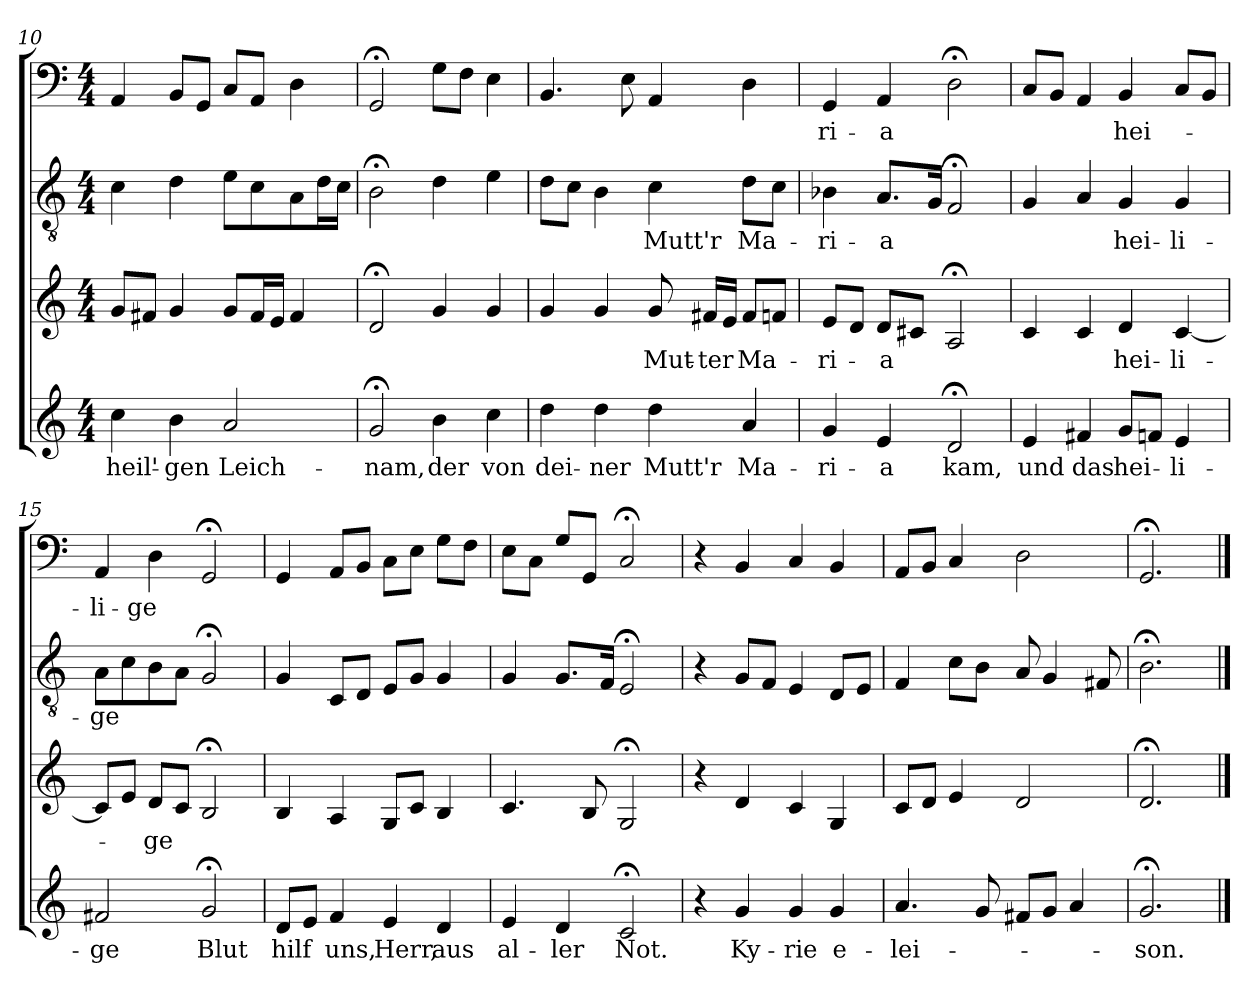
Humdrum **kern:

**kern	**text	**kern	**text	**kern	**text	**kern	**text
*part4	*part4	*part3	*part3	*part2	*part2	*part1	*part1
*staff4	*staff4	*staff3	*staff3	*staff2	*staff2	*staff1	*staff1
*clefG2	*	*clefG2	*	*clefGv2	*	*clefF4	*
*k[]	*	*k[]	*	*k[]	*	*k[]	*
*C:	*	*C:	*	*C:	*	*C:	*
*M4/4	*	*M4/4	*	*M4/4	*	*M4/4	*
=10	=10	=10	=10	=10	=10	=10	=10
4cc	heil'-	8gL	.	4c	.	4AA	.
.	.	8f#XJ	.	.	.	.	.
4b	-gen	4g	.	4d	.	8BBL	.
.	.	.	.	.	.	8GGJ	.
2a	Leich-	8gL	.	8eL	.	8CL	.
.	.	16f#L	.	8c	.	8AAJ	.
.	.	16eJJ	.	.	.	.	.
.	.	4f#	.	8A	.	4D	.
.	.	.	.	16dL	.	.	.
.	.	.	.	16cJJ	.	.	.
=11	=11	=11	=11	=11	=11	=11	=11
2g;<	-nam,	2d;<	.	2B;<	.	2GG;<	.
4b	der	4g	.	4d	.	8GL	.
.	.	.	.	.	.	8FJ	.
4cc	von	4g	.	4e	.	4E	.
=12	=12	=12	=12	=12	=12	=12	=12
4dd	dei-	4g	.	8dL	.	4.BB	.
.	.	.	.	8cJ	.	.	.
4dd	-ner	4g	.	4B	.	.	.
.	.	.	.	.	.	8E	.
4dd	Mutt'r	8g	Mut-	4c	Mutt'r	4AA	.
.	.	16f#XLL	-ter	.	.	.	.
.	.	16eJJ	.	.	.	.	.
4a	Ma-	8f#L	Ma-	8dL	Ma-	4D	.
.	.	8fnJ	.	8cJ	.	.	.
=13	=13	=13	=13	=13	=13	=13	=13
4g	-ri-	8eL	-ri-	4B-X	-ri-	4GG	ri-
.	.	8dJ	.	.	.	.	.
4e	-a	8dL	-a	8.AL	-a	4AA	-a
.	.	8c#XJ	.	.	.	.	.
.	.	.	.	16GJk	.	.	.
2d;<	kam,	2A;<	.	2F;<	.	2D;<	.
=14	=14	=14	=14	=14	=14	=14	=14
4e	und	4c	.	4G	.	8CL	.
.	.	.	.	.	.	8BBJ	.
4f#X	das	4c	.	4A	.	4AA	.
8gL	hei-	4d	hei-	4G	hei-	4BB	hei-
8fnJ	.	.	.	.	.	.	.
4e	-li-	[4c	-li-	4G	-li-	8CL	.
.	.	.	.	.	.	8BBJ	.
=15	=15	=15	=15	=15	=15	=15	=15
2f#X	-ge	8cL]	.	8AL	-ge	4AA	-li-
.	.	8eJ	.	8c	.	.	.
.	.	8dL	-ge	8B	.	4D	-ge
.	.	8cJ	.	8AJ	.	.	.
2g;<	Blut	2B;<	.	2G;<	.	2GG;<	.
=16	=16	=16	=16	=16	=16	=16	=16
8dL	hilf	4B	.	4G	.	4GG	.
8eJ	.	.	.	.	.	.	.
4f	uns,	4A	.	8CL	.	8AAL	.
.	.	.	.	8DJ	.	8BBJ	.
4e	Herr,	8GL	.	8EL	.	8CL	.
.	.	8cJ	.	8GJ	.	8EJ	.
4d	aus	4B	.	4G	.	8GL	.
.	.	.	.	.	.	8FJ	.
=17	=17	=17	=17	=17	=17	=17	=17
4e	al-	4.c	.	4G	.	8EL	.
.	.	.	.	.	.	8CJ	.
4d	-ler	.	.	8.GL	.	8GL	.
.	.	8B	.	.	.	8GGJ	.
.	.	.	.	16FJk	.	.	.
2c;<	Not.	2G;<	.	2E;<	.	2C;<	.
=18	=18	=18	=18	=18	=18	=18	=18
4r	.	4r	.	4r	.	4r	.
4g	Ky-	4d	.	8GL	.	4BB	.
.	.	.	.	8FJ	.	.	.
4g	-rie	4c	.	4E	.	4C	.
4g	e-	4G	.	8DL	.	4BB	.
.	.	.	.	8EJ	.	.	.
=19	=19	=19	=19	=19	=19	=19	=19
4.a	-lei-	8cL	.	4F	.	8AAL	.
.	.	8dJ	.	.	.	8BBJ	.
.	.	4e	.	8cL	.	4C	.
8g	.	.	.	8BJ	.	.	.
8f#XL	.	2d	.	8A	.	2D	.
8gJ	.	.	.	4G	.	.	.
4a	.	.	.	.	.	.	.
.	.	.	.	8F#X	.	.	.
=20	=20	=20	=20	=20	=20	=20	=20
2.g;<	-son.	2.d;<	.	2.B;<	.	2.GG;<	.
==	==	==	==	==	==	==	==
*-	*-	*-	*-	*-	*-	*-	*-
